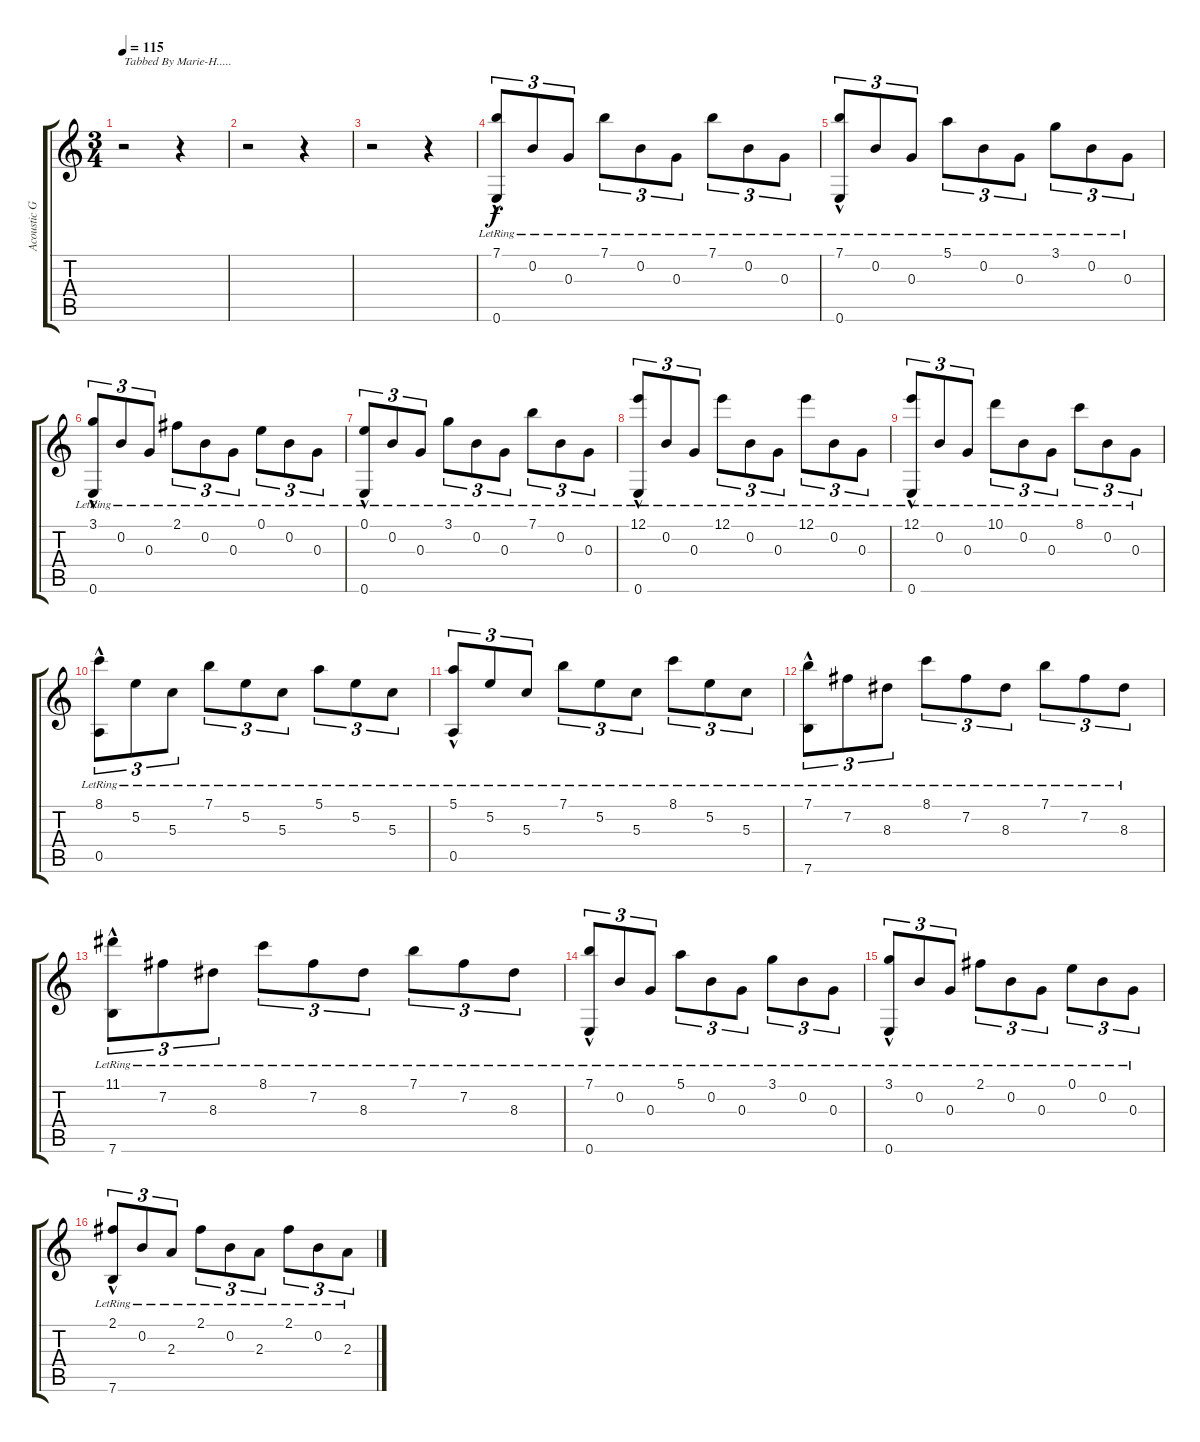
\track ("Acoustic Guitar 1" "Acoustic G") {instrument acousticguitarnylon}
\staff {score tabs}
\tuning (E4 B3 G3 D3 A2 E2) {hide}
\ts (3 4)
\tempo 115
\clef g2
\ks c
r.2{txt "Tabbed By Marie-H....." dy f instrument acousticguitarnylon} r.4 |
r.2 r.4 |
r.2 r.4 |
(7.1{lr} 0.6{hac}).8{tu (3 2)} 0.2{lr}.8{tu (3 2)} 0.3{lr}.8{tu (3 2)} 7.1{lr}.8{tu (3 2)} 0.2{lr}.8{tu (3 2)} 0.3{lr}.8{tu (3 2)} 7.1{lr}.8{tu (3 2)} 0.2{lr}.8{tu (3 2)} 0.3{lr}.8{tu (3 2)} |
(7.1{lr} 0.6{hac}).8{tu (3 2)} 0.2{lr}.8{tu (3 2)} 0.3{lr}.8{tu (3 2)} 5.1{lr}.8{tu (3 2)} 0.2{lr}.8{tu (3 2)} 0.3{lr}.8{tu (3 2)} 3.1{lr}.8{tu (3 2)} 0.2{lr}.8{tu (3 2)} 0.3{lr}.8{tu (3 2)} |
(3.1{lr} 0.6{hac}).8{tu (3 2)} 0.2{lr}.8{tu (3 2)} 0.3{lr}.8{tu (3 2)} 2.1{lr}.8{tu (3 2)} 0.2{lr}.8{tu (3 2)} 0.3{lr}.8{tu (3 2)} 0.1{lr}.8{tu (3 2)} 0.2{lr}.8{tu (3 2)} 0.3{lr}.8{tu (3 2)} |
(0.1{lr} 0.6{hac}).8{tu (3 2)} 0.2{lr}.8{tu (3 2)} 0.3{lr}.8{tu (3 2)} 3.1{lr}.8{tu (3 2)} 0.2{lr}.8{tu (3 2)} 0.3{lr}.8{tu (3 2)} 7.1{lr}.8{tu (3 2)} 0.2{lr}.8{tu (3 2)} 0.3{lr}.8{tu (3 2)} |
(12.1{lr} 0.6{hac}).8{tu (3 2)} 0.2{lr}.8{tu (3 2)} 0.3{lr}.8{tu (3 2)} 12.1{lr}.8{tu (3 2)} 0.2{lr}.8{tu (3 2)} 0.3{lr}.8{tu (3 2)} 12.1{lr}.8{tu (3 2)} 0.2{lr}.8{tu (3 2)} 0.3{lr}.8{tu (3 2)} |
(12.1{lr} 0.6{hac}).8{tu (3 2)} 0.2{lr}.8{tu (3 2)} 0.3{lr}.8{tu (3 2)} 10.1{lr}.8{tu (3 2)} 0.2{lr}.8{tu (3 2)} 0.3{lr}.8{tu (3 2)} 8.1{lr}.8{tu (3 2)} 0.2{lr}.8{tu (3 2)} 0.3{lr}.8{tu (3 2)} |
(8.1{lr} 0.5{hac}).8{tu (3 2)} 5.2{lr}.8{tu (3 2)} 5.3{lr}.8{tu (3 2)} 7.1{lr}.8{tu (3 2)} 5.2{lr}.8{tu (3 2)} 5.3{lr}.8{tu (3 2)} 5.1{lr}.8{tu (3 2)} 5.2{lr}.8{tu (3 2)} 5.3{lr}.8{tu (3 2)} |
(5.1{lr} 0.5{hac}).8{tu (3 2)} 5.2{lr}.8{tu (3 2)} 5.3{lr}.8{tu (3 2)} 7.1{lr}.8{tu (3 2)} 5.2{lr}.8{tu (3 2)} 5.3{lr}.8{tu (3 2)} 8.1{lr}.8{tu (3 2)} 5.2{lr}.8{tu (3 2)} 5.3{lr}.8{tu (3 2)} |
(7.1{lr} 7.6{hac}).8{tu (3 2)} 7.2{lr}.8{tu (3 2)} 8.3{lr}.8{tu (3 2)} 8.1{lr}.8{tu (3 2)} 7.2{lr}.8{tu (3 2)} 8.3{lr}.8{tu (3 2)} 7.1{lr}.8{tu (3 2)} 7.2{lr}.8{tu (3 2)} 8.3{lr}.8{tu (3 2)} |
(11.1{lr} 7.6{hac}).8{tu (3 2)} 7.2{lr}.8{tu (3 2)} 8.3{lr}.8{tu (3 2)} 8.1{lr}.8{tu (3 2)} 7.2{lr}.8{tu (3 2)} 8.3{lr}.8{tu (3 2)} 7.1{lr}.8{tu (3 2)} 7.2{lr}.8{tu (3 2)} 8.3{lr}.8{tu (3 2)} |
(7.1{lr} 0.6{hac}).8{tu (3 2)} 0.2{lr}.8{tu (3 2)} 0.3{lr}.8{tu (3 2)} 5.1{lr}.8{tu (3 2)} 0.2{lr}.8{tu (3 2)} 0.3{lr}.8{tu (3 2)} 3.1{lr}.8{tu (3 2)} 0.2{lr}.8{tu (3 2)} 0.3{lr}.8{tu (3 2)} |
(3.1{lr} 0.6{hac}).8{tu (3 2)} 0.2{lr}.8{tu (3 2)} 0.3{lr}.8{tu (3 2)} 2.1{lr}.8{tu (3 2)} 0.2{lr}.8{tu (3 2)} 0.3{lr}.8{tu (3 2)} 0.1{lr}.8{tu (3 2)} 0.2{lr}.8{tu (3 2)} 0.3{lr}.8{tu (3 2)} |
(2.1{lr} 7.6{hac}).8{tu (3 2)} 0.2{lr}.8{tu (3 2)} 2.3{lr}.8{tu (3 2)} 2.1{lr}.8{tu (3 2)} 0.2{lr}.8{tu (3 2)} 2.3{lr}.8{tu (3 2)} 2.1{lr}.8{tu (3 2)} 0.2{lr}.8{tu (3 2)} 2.3{lr}.8{tu (3 2)}
